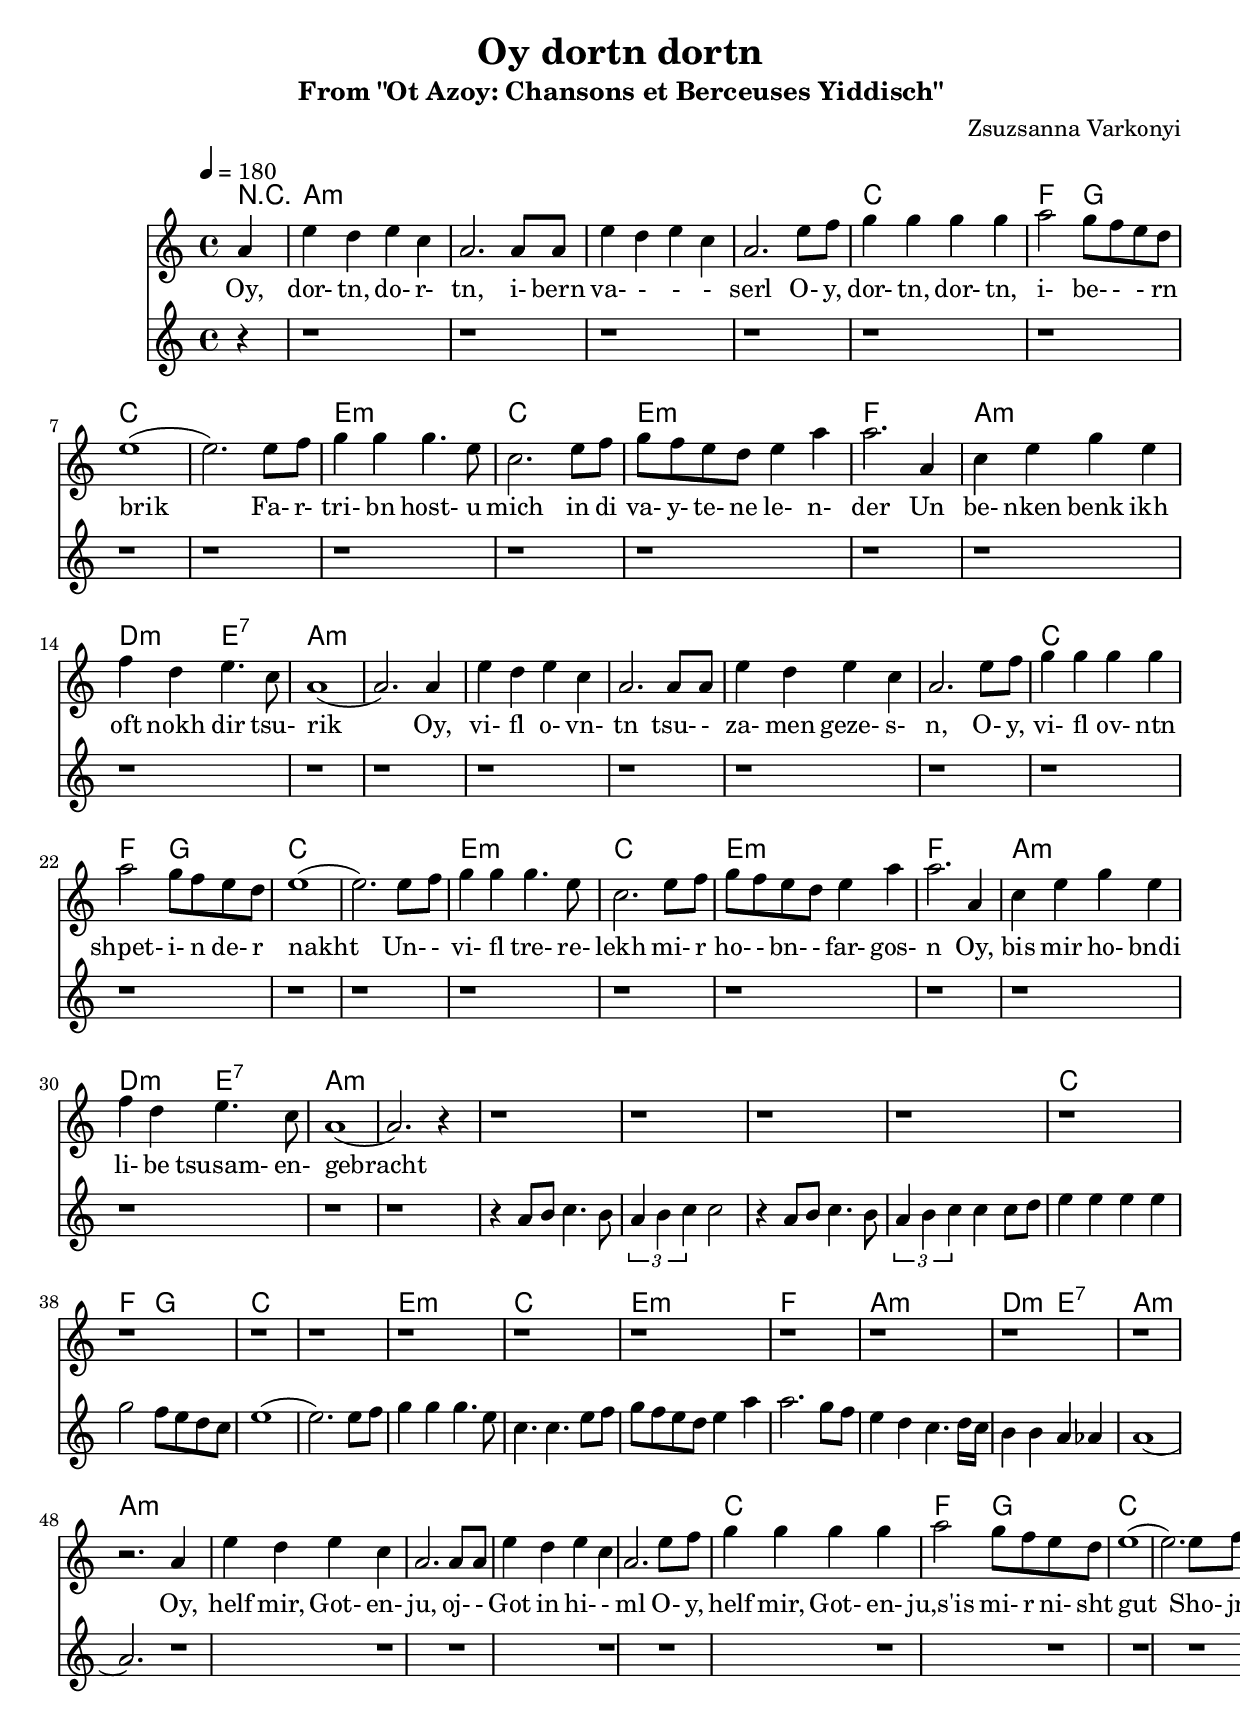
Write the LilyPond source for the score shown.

\version "2.20.0"
\header {
  title = "Oy dortn dortn"
  subtitle = "From \"Ot Azoy: Chansons et Berceuses Yiddisch\""
  composer = "Zsuzsanna Varkonyi"
}

global = {
  \time 4/4
  \key a \minor
}

scoreTempo = \tempo 4 = 180 % BPM

\include "deutsch.ly"

chordNames = \chordmode {

    \set chordChanges = ##t

    % Akkorde folgen hier.

    a4:m
    a1:m | a:m      |  a:m | a:m
    c    | f2 g2    |  c1  | c
    e1:m | c        |  e:m | f
    a:m  | d2:m e:7 | a1:m | a2.:m
}

melodyPartial = \relative c'' {
    \scoreTempo
    \partial 4 a4
}

melodyBeginning = \relative c'' {
    a4
}

melodyEnd = \relative c'' {
    \bar "|."
}

melody = \relative c' {

    % Die Melodie folgt hier.

    e'4 d e c a2. a8 a8 e'4 d e c
    a2. e'8 f g4 g g g a2 g8 f e d
    e1 (e2.) e8 f
    g4 g g4. e8
    c2. e8 f
    g8 f e d e4 a a2.
    a,4
    c e g e f d e4. c8
    a1 (a2.)
}

solo = \relative c' {

    % Das Solo folgt hier.

    r4 a'8 h c4. h8 \tuplet 3/2 { a4 h c } c2
    r4 a8 h c4. h8 \tuplet 3/2 { a4 h c } c4 c8 d
    e4 e e e g2 f8 e d c
    e1 (e2.) e8 f
    g4 g g4. e8
    c4. c4. e8 f
    g8 f e d e4 a
    a2. g8 f
    e4 d c4. d16 c
    h4 h a as
    a1 (a2.)
}

verseOne = \lyricmode {

	% Liedtext folgt hier.

	Oy, dor- tn, do- r- tn, i- bern va- - - - serl
    O- y, dor- tn, dor- tn, i- be- - - rn brik
    Fa- r- tri- bn host- u mich in di va- y- te- ne le- n- der
    Un be- nken benk ikh oft nokh dir tsu- rik
}

verseTwo = \lyricmode {

    % Liedtext folgt hier.

    Oy, vi- fl o- vn- tn tsu- - za- men geze- s- n,
    O- y, vi- fl ov- ntn shpet-  i- n de- r nakht
    Un- - vi- fl tre- re- lekh mi- r ho- - bn- -  far- gos- n
    Oy, bis mir ho- bndi li- be tsusam- en- gebracht
}

verseThree = \lyricmode {

    % Liedtext folgt hier.

    Oy, helf mir, Got- en- ju, oj- - Got in hi- - ml
    O- y, helf mir, Got- en- ju,s'is mi- r ni- sht gut
    Sho- jn tsajt draj jo- re- lech wi mir shpi- - ln a li- - be
    Un ojs- shpi- ln di li- be konen mir nit
}

verseFour = \lyricmode {

    % Liedtext folgt hier.

    Oy, daj- ne oj- ge- lech, wi di shwa- rtse kar- sche- lech
    O- y, daj- ne li- pe- lech,wi ro- ze- ve pa- pir
    Un- - daj- ne fing- er- lech, w- i ro- - ze- ve fe- j- der
    Oy, schraj- bn sols- tu of- te briw tsu mir
}


\score {
    <<
        \new ChordNames r4 \repeat unfold 5 \chordNames
        \new Staff {
            \melodyPartial \melody
            \melodyBeginning \melody r4
            \repeat unfold 15 r1 r2.
            \melodyBeginning \melody
            \melodyBeginning \melody
            \melodyEnd
        }
        \addlyrics {
            \verseOne
            \verseTwo
            \verseThree
            \verseFour
        }
        \new Staff \with {
            midiInstrument = #"violin"
            midiMaximumVolume = #0.8
        }
        {
            r4
            \repeat unfold 32 r1
            \solo
            \repeat unfold 31 r1
            r2.
        }
    >>
    \layout { }
    \midi { }
}